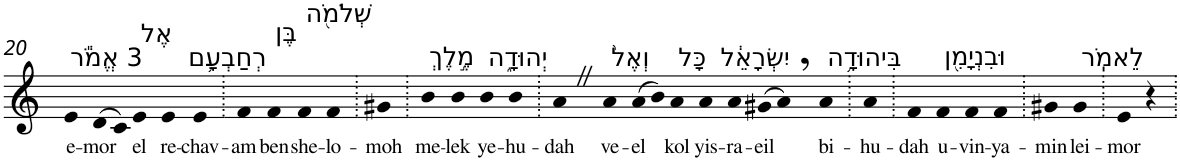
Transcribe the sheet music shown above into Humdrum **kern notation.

**kern	**text
*part1	*part1
*staff1	*staff1
*I"Piano	*
*I'Pno	*
!!LO:PB:g=z
*clefG2	*
*k[]	*
=20	=20
!LO:TX:a:t=3 אֱמֹ֕ר	!
!	!LO:LY:b
4e	e-
!	!LO:LY:b
(>8d	-mor
8c)	.
!LO:TX:a:t=אֶל	!
!	!LO:LY:b
4e	el
!LO:TX:a:t=רְחַבְעָ֥ם	!
!	!LO:LY:b
4e	re-
!	!LO:LY:b
4e	-chav-
=21.	=21.
!	!LO:LY:b
4f	-am
!LO:TX:a:t=בֶּן	!
!	!LO:LY:b
4f	ben
!LO:TX:a:t=שְׁלֹמֹ֖ה	!
!	!LO:LY:b
4f	she-
!	!LO:LY:b
4f	-lo-
=22.	=22.
!	!LO:LY:b
4g#X	-moh
=23.	=23.
!LO:TX:a:t=מֶ֣לֶךְ	!
!	!LO:LY:b
4b	me-
!	!LO:LY:b
4b	-lek
!LO:TX:a:t=יְהוּדָ֑ה	!
!	!LO:LY:b
4b	ye-
!	!LO:LY:b
4b	-hu-
=24.	=24.
!	!LO:LY:b
4aZ	-dah
!LO:TX:a:t=וְאֶל֙	!
!	!LO:LY:b
4a	ve-
!	!LO:LY:b
(>8a	-el
8b)	.
!LO:TX:a:t=כָּל	!
!	!LO:LY:b
4a	kol
!LO:TX:a:t=יִשְׂרָאֵ֔ל	!
!	!LO:LY:b
4a	yis-
!	!LO:LY:b
4a	-ra-
!	!LO:LY:b
(>8g#X	-eil
8a,)	.
!LO:TX:a:t=בִּיהוּדָ֥ה	!
!	!LO:LY:b
4a	bi-
=25.	=25.
!	!LO:LY:b
4a	-hu-
=26.	=26.
!	!LO:LY:b
4f	-dah
!LO:TX:a:t=וּבִנְיָמִ֖ן	!
!	!LO:LY:b
4f	u-
!	!LO:LY:b
4f	-vin-
!	!LO:LY:b
4f	-ya-
=27.	=27.
!	!LO:LY:b
4g#X	-min
!LO:TX:a:t=לֵאמֹֽר	!
!	!LO:LY:b
4g#	lei-
=28.	=28.
!	!LO:LY:b
4e	-mor
4r	.
=.	=.
*-	*-
